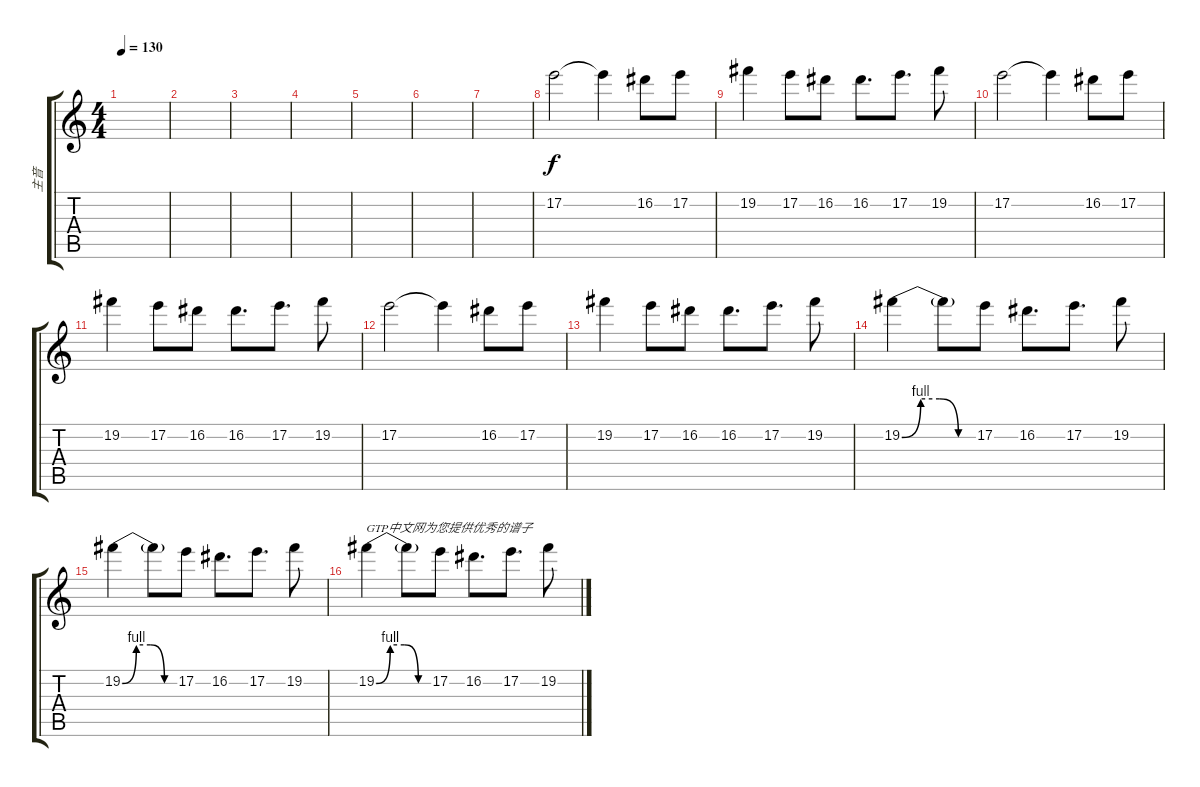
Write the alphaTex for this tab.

\track ("主音" "主音") {instrument distortionguitar}
\staff {score tabs}
\tuning (E4 B3 G3 D3 A2 E2) {hide}
\ts (4 4)
\tempo 130
\clef g2
\ks c
|
|
|
|
|
|
|
17.2.2 17.2{t}.4 16.2.8 17.2.8 |
19.2.4 17.2.8 16.2.8 16.2.8{d} 17.2.8{d} 19.2.8 |
17.2.2 17.2{t}.4 16.2.8 17.2.8 |
19.2.4 17.2.8 16.2.8 16.2.8{d} 17.2.8{d} 19.2.8 |
17.2.2 17.2{t}.4 16.2.8 17.2.8 |
19.2.4 17.2.8 16.2.8 16.2.8{d} 17.2.8{d} 19.2.8 |
19.2{be (custom 0 0 15 4 30 4 45 0 60 0)}.4 19.2{t}.8 17.2.8 16.2.8{d} 17.2.8{d} 19.2.8 |
19.2{be (custom 0 0 15 4 30 4 45 0 60 0)}.4 19.2{t}.8 17.2.8 16.2.8{d} 17.2.8{d} 19.2.8 |
19.2{be (custom 0 0 15 4 30 4 45 0 60 0)}.4{txt "GTP中文网为您提供优秀的谱子"} 19.2{t}.8 17.2.8 16.2.8{d} 17.2.8{d} 19.2.8
